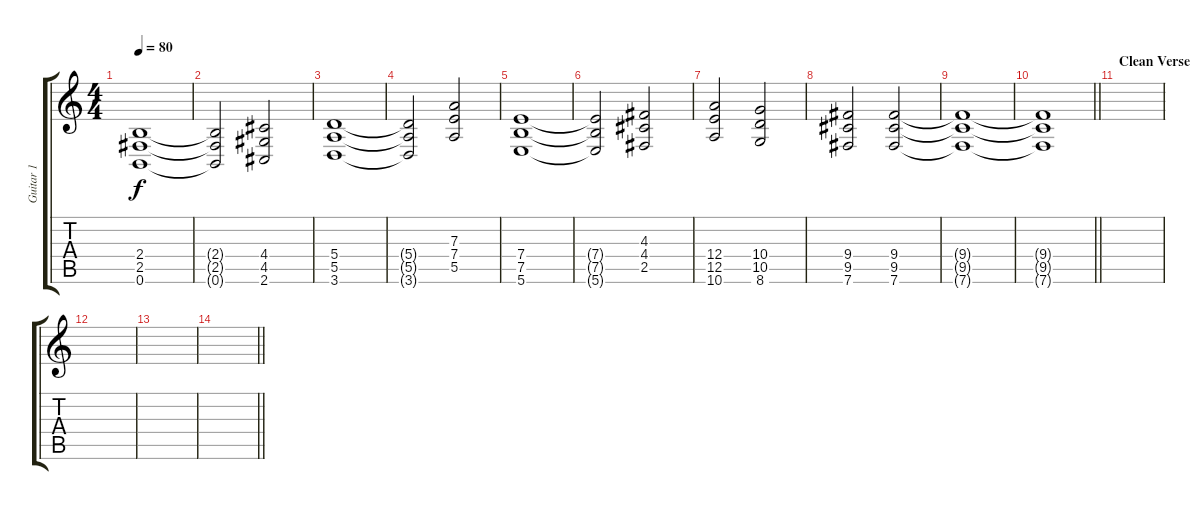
\track ("Guitar 1" "Guitar 1") {instrument overdrivenguitar}
\staff {score tabs}
\tuning (B3 Gb3 D3 A2 E2 B1) {hide}
\ts (4 4)
\tempo 80
\clef g2
\ks c
(2.4 2.5 0.6).1{dy f} |
(2.4{t} 2.5{t} 0.6{t}).2 (4.4 4.5 2.6).2 |
(5.4 5.5 3.6).1 |
(5.4{t} 5.5{t} 3.6{t}).2 (7.3 7.4 5.5).2 |
(7.4 7.5 5.6).1 |
(7.4{t} 7.5{t} 5.6{t}).2 (4.3 4.4 2.5).2 |
(12.4 12.5 10.6).2 (10.4 10.5 8.6).2 |
(9.4 9.5 7.6).2 (9.4 9.5 7.6).2{volume 2} |
(9.4{t} 9.5{t} 7.6{t}).1 |
\barLineRight lightlight
(9.4{t} 9.5{t} 7.6{t}).1 |
\section ("" "Clean Verse")
|
|
|
\barLineRight lightlight
